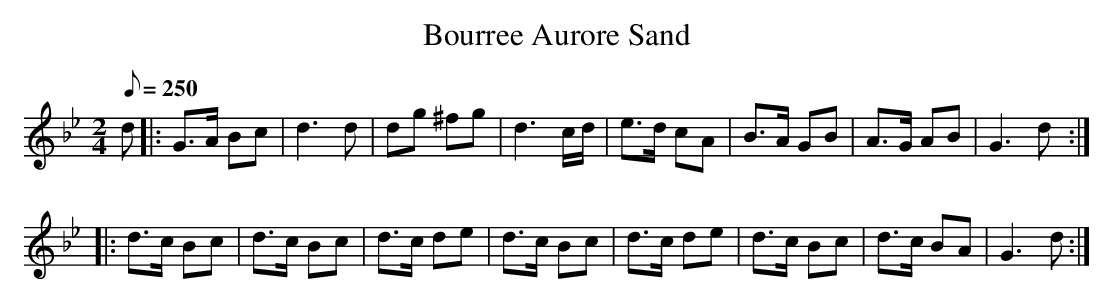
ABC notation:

X:1
T:Bourree Aurore Sand
M:2/4
L:1/8
Q:250
K:Gm
d |:\
G>A Bc | d3d | dg ^fg | d3c/d/ |\
e>d cA | B>A GB | A>G AB | G3d :|
|:\
d>c Bc | d>c Bc | d>c de | d>c Bc |\
d>c de | d>c Bc | d>c BA | G3d :|
